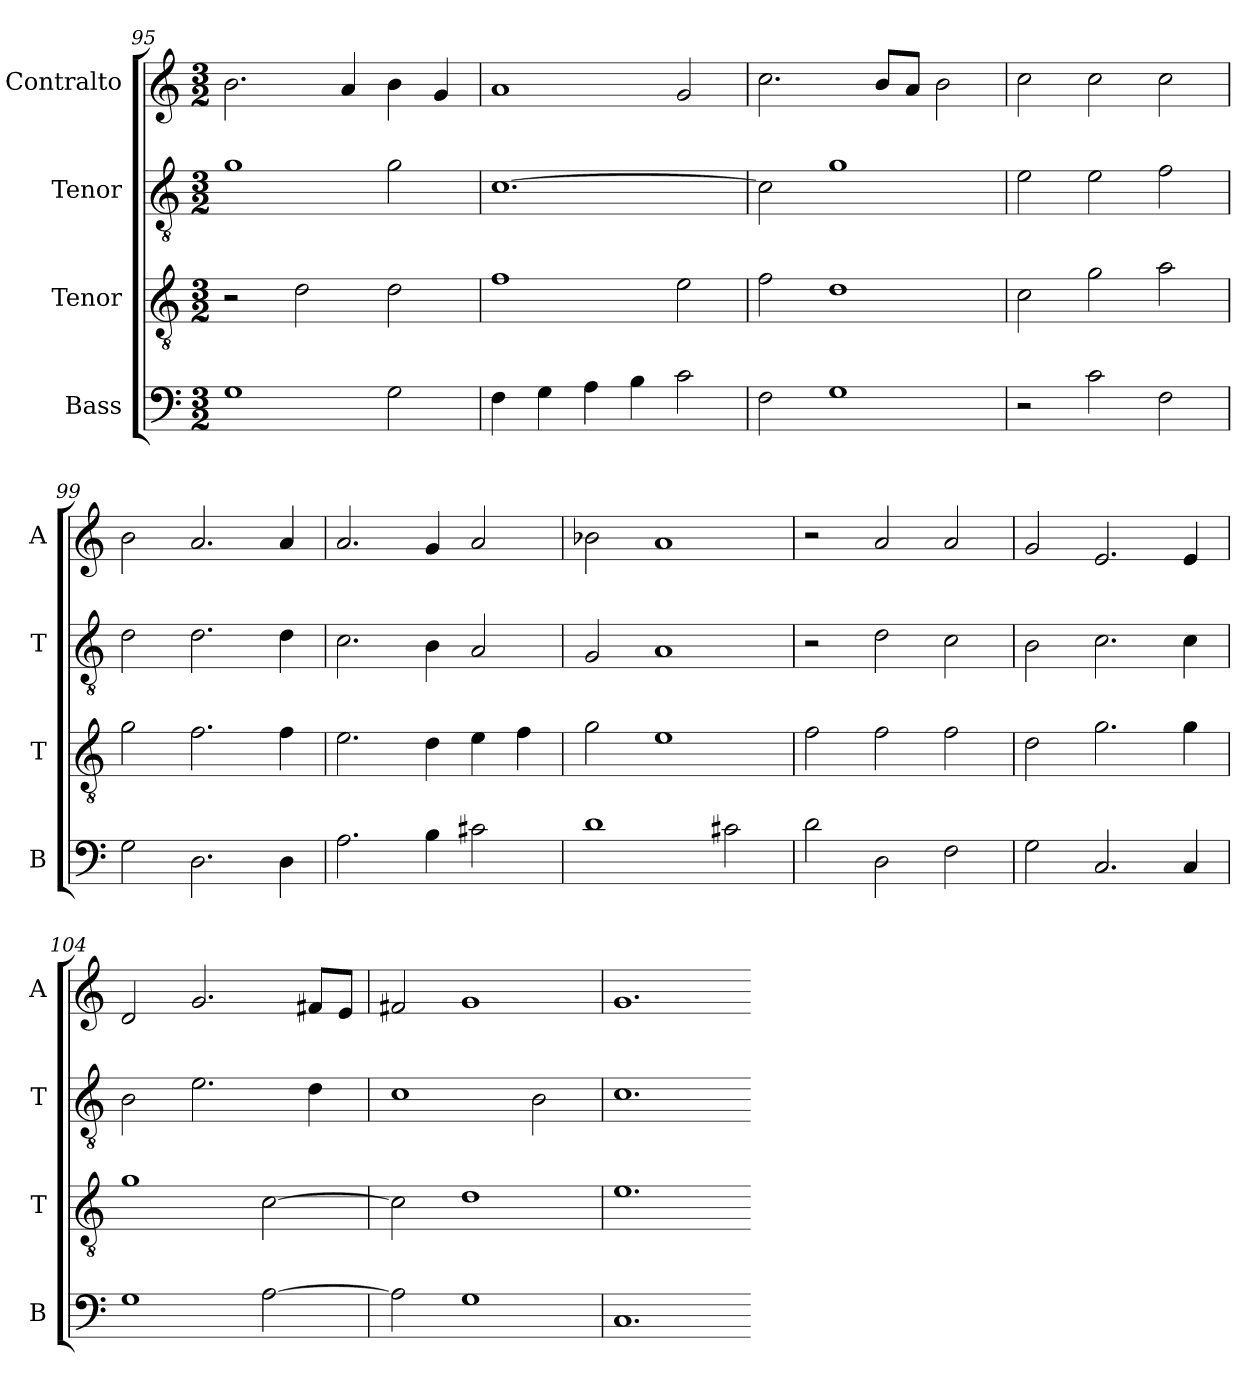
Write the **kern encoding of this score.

**kern	**kern	**kern	**kern
*part4	*part3	*part2	*part1
*staff4	*staff3	*staff2	*staff1
*I"Bass	*I"Tenor	*I"Tenor	*I"Contralto
*I'B	*I'T	*I'T	*I'A
*clefF4	*clefGv2	*clefGv2	*clefG2
*k[]	*k[]	*k[]	*k[]
*G:mix	*G:mix	*G:mix	*G:mix
*M3/2	*M3/2	*M3/2	*M3/2
=95	=95	=95	=95
1G	2r	1g	2.b
.	2d	.	.
.	.	.	4a
2G	2d	2g	4b
.	.	.	4g
=96	=96	=96	=96
4F	1f	[1.c	1a
4G	.	.	.
4A	.	.	.
4B	.	.	.
2c	2e	.	2g
=97	=97	=97	=97
2F	2f	2c]	2.cc
1G	1d	1g	.
.	.	.	8b/L
.	.	.	8a/J
.	.	.	2b
=98	=98	=98	=98
2r	2c	2e	2cc
2c	2g	2e	2cc
2F	2a	2f	2cc
=99	=99	=99	=99
2G	2g	2d	2b
2.D	2.f	2.d	2.a
4D	4f	4d	4a
=100	=100	=100	=100
2.A	2.e	2.c	2.a
4B	4d	4B	4g
2c#X	4e	2A	2a
.	4f	.	.
=101	=101	=101	=101
1d	2g	2G	2b-X
.	1e	1A	1a
2c#X	.	.	.
=102	=102	=102	=102
2d	2f	2r	2r
2D	2f	2d	2a
2F	2f	2c	2a
=103	=103	=103	=103
2G	2d	2B	2g
2.C	2.g	2.c	2.e
4C	4g	4c	4e
=104	=104	=104	=104
1G	1g	2B	2d
.	.	2.e	2.g
[2A	[2c	.	.
.	.	4d	8f#X/L
.	.	.	8e/J
=105	=105	=105	=105
2A]	2c]	1c	2f#X
1G	1d	.	1g
.	.	2B	.
=106	=106	=106	=106
1.C	1.e	1.c	1.g
=-	=-	=-	=-
*-	*-	*-	*-
